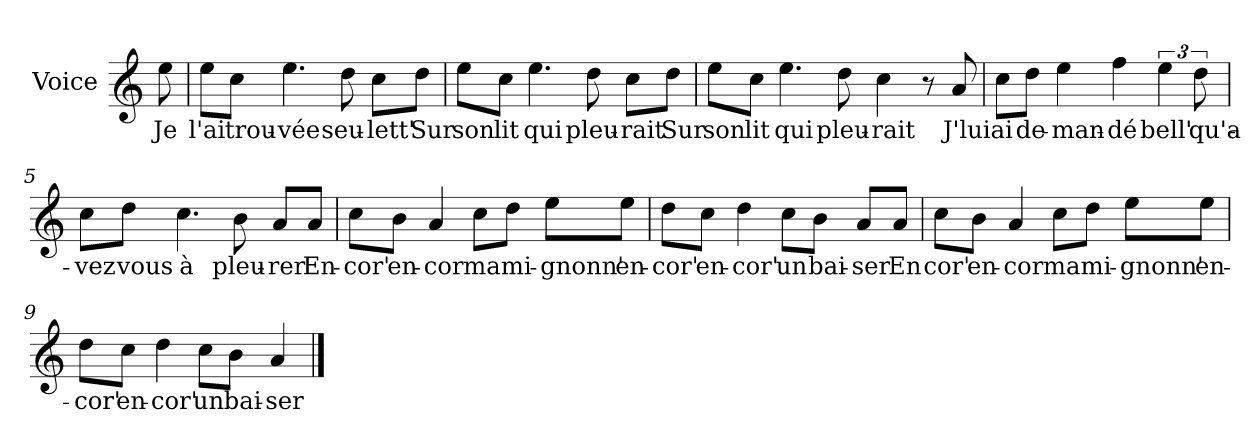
**kern	**text
*part1	*part1
*staff1	*staff1
*I"Voice	*
*I'V	*
*clefG2	*
*k[]	*
*C:	*
=	=
8ee\	Je
=1	=1
8ee\L	l'ai
8cc\J	trou-
4.ee\	-vée
8dd\	seu-
8cc\L	-lett'
8dd\J	Sur
=2	=2
8ee\L	son
8cc\J	lit
4.ee\	qui
8dd\	pleu-
8cc\L	-rait
8dd\J	Sur
=3	=3
8ee\L	son
8cc\J	lit
4.ee\	qui
8dd\	pleu-
4cc\	-rait
8r	.
8a/	J'lui
!!LO:LB:g=z
=4	=4
8cc\L	ai
8dd\J	de-
4ee\	-man-
4ff\	-dé
6ee\	bell'
12dd\	qu'a-
=5	=5
8cc\L	-vez
8dd\J	vous
4.cc\	à
8b\	pleu-
8a/L	-rer
8a/J	En-
=6	=6
8cc\L	-cor'
8b\J	en-
4a/	-cor
8cc\L	ma
8dd\J	mi-
8ee\L	-gnonn'
8ee\J	en-
!!LO:LB:g=z
=7	=7
8dd\L	-cor'
8cc\J	en-
4dd\	-cor'
8cc\L	un
8b\J	bai-
8a/L	-ser
8a/J	En
=8	=8
8cc\L	cor'
8b\J	en-
4a/	-cor
8cc\L	ma
8dd\J	mi-
8ee\L	-gnonn'
8ee\J	en-
=9	=9
8dd\L	-cor'
8cc\J	en-
4dd\	-cor'
8cc\L	un
8b\J	bai-
4a/	-ser
==	==
*-	*-
